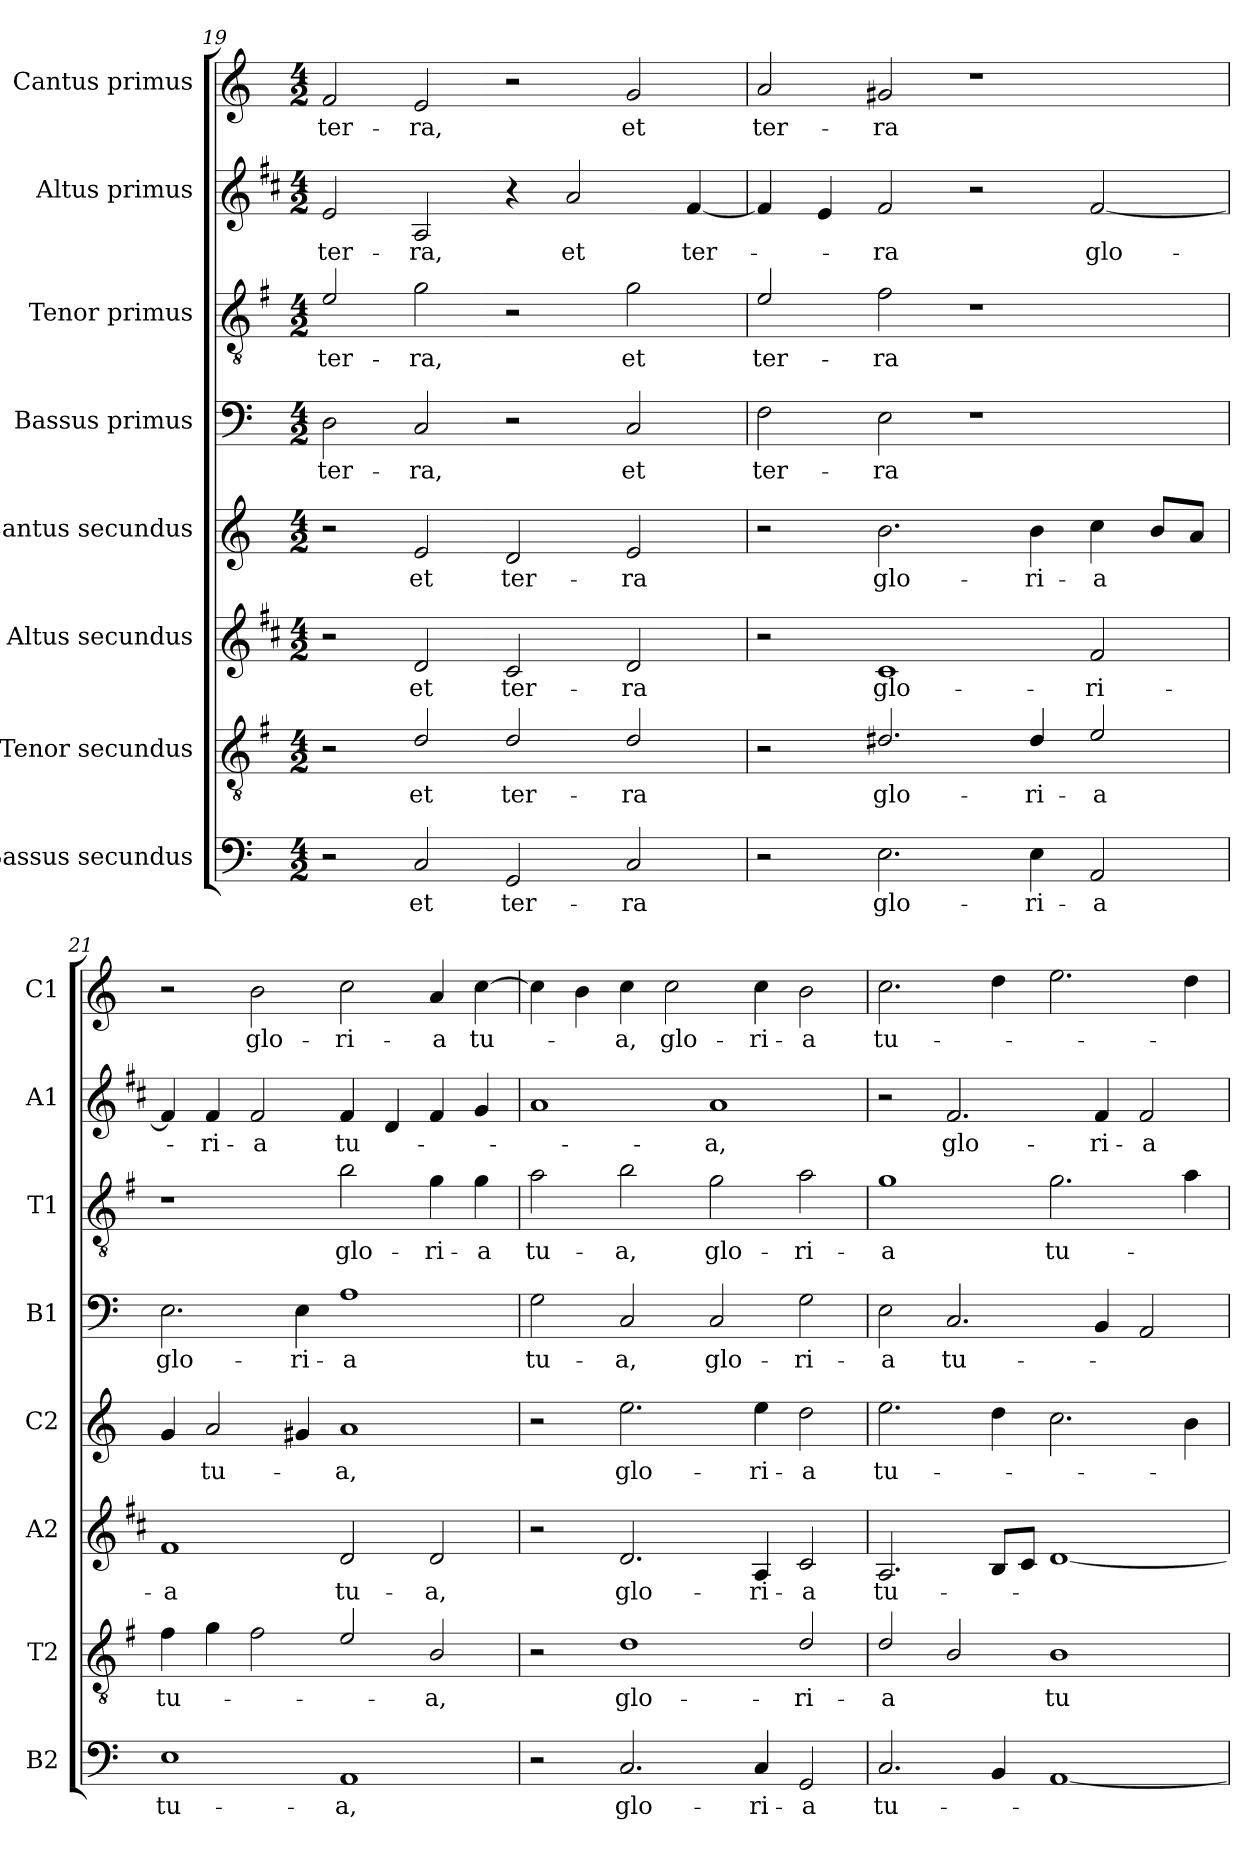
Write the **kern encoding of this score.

**kern	**text	**kern	**text	**kern	**text	**kern	**text	**kern	**text	**kern	**text	**kern	**text	**kern	**text
*part8	*part8	*part7	*part7	*part6	*part6	*part5	*part5	*part4	*part4	*part3	*part3	*part2	*part2	*part1	*part1
*staff8	*staff8	*staff7	*staff7	*staff6	*staff6	*staff5	*staff5	*staff4	*staff4	*staff3	*staff3	*staff2	*staff2	*staff1	*staff1
*I"Bassus secundus	*	*I"Tenor secundus	*	*I"Altus secundus	*	*I"Cantus secundus	*	*I"Bassus primus	*	*I"Tenor primus	*	*I"Altus primus	*	*I"Cantus primus	*
*I'B2	*	*I'T2	*	*I'A2	*	*I'C2	*	*I'B1	*	*I'T1	*	*I'A1	*	*I'C1	*
*clefF4	*	*clefGv2	*	*clefG2	*	*clefG2	*	*clefF4	*	*clefGv2	*	*clefG2	*	*clefG2	*
*	*	*ITrd4c7	*	*ITrd1c2	*	*	*	*	*	*ITrd4c7	*	*ITrd1c2	*	*	*
*k[]	*	*k[]	*	*k[]	*	*k[]	*	*k[]	*	*k[]	*	*k[]	*	*k[]	*
*C:	*	*C:	*	*C:	*	*C:	*	*C:	*	*C:	*	*C:	*	*C:	*
*M4/2	*	*M4/2	*	*M4/2	*	*M4/2	*	*M4/2	*	*M4/2	*	*M4/2	*	*M4/2	*
=19	=19	=19	=19	=19	=19	=19	=19	=19	=19	=19	=19	=19	=19	=19	=19
!	!	!	!	!	!	!	!	!	!LO:LY:b	!	!LO:LY:b	!	!LO:LY:b	!	!LO:LY:b
2r	.	2r	.	2r	.	2r	.	2D\	ter-	2A/	ter-	2d/	ter-	2f/	ter-
!	!LO:LY:b	!	!LO:LY:b	!	!LO:LY:b	!	!LO:LY:b	!	!LO:LY:b	!	!LO:LY:b	!	!LO:LY:b	!	!LO:LY:b
2C/	et	2G/	et	2c/	et	2e/	et	2C/	-ra,	2c\	-ra,	2G/	-ra,	2e/	-ra,
!	!LO:LY:b	!	!LO:LY:b	!	!LO:LY:b	!	!LO:LY:b	!	!	!	!	!	!	!	!
2GG/	ter-	2G/	ter-	2B/	ter-	2d/	ter-	2r	.	2r	.	4r	.	2r	.
!	!	!	!	!	!	!	!	!	!	!	!	!	!LO:LY:b	!	!
.	.	.	.	.	.	.	.	.	.	.	.	2g/	et	.	.
!	!LO:LY:b	!	!LO:LY:b	!	!LO:LY:b	!	!LO:LY:b	!	!LO:LY:b	!	!LO:LY:b	!	!	!	!LO:LY:b
2C/	-ra	2G/	-ra	2c/	-ra	2e/	-ra	2C/	et	2c\	et	.	.	2g/	et
!	!	!	!	!	!	!	!	!	!	!	!	!	!LO:LY:b	!	!
.	.	.	.	.	.	.	.	.	.	.	.	[4e/	ter-	.	.
=20	=20	=20	=20	=20	=20	=20	=20	=20	=20	=20	=20	=20	=20	=20	=20
!	!	!	!	!	!	!	!	!	!LO:LY:b	!	!LO:LY:b	!	!	!	!LO:LY:b
2r	.	2r	.	2r	.	2r	.	2F\	ter-	2A/	ter-	4e/]	.	2a/	ter-
.	.	.	.	.	.	.	.	.	.	.	.	4d/	.	.	.
!	!LO:LY:b	!	!LO:LY:b	!	!LO:LY:b	!	!LO:LY:b	!	!LO:LY:b	!	!LO:LY:b	!	!LO:LY:b	!	!LO:LY:b
2.E\	glo-	2.G#X/	glo-	1B	glo-	2.b\	glo-	2E\	-ra	2B\	-ra	2e/	-ra	2g#X/	-ra
.	.	.	.	.	.	.	.	1r	.	1r	.	2r	.	1r	.
!	!LO:LY:b	!	!LO:LY:b	!	!	!	!LO:LY:b	!	!	!	!	!	!	!	!
4E\	-ri-	4G#/	-ri-	.	.	4b\	-ri-	.	.	.	.	.	.	.	.
!	!LO:LY:b	!	!LO:LY:b	!	!LO:LY:b	!	!LO:LY:b	!	!	!	!	!	!LO:LY:b	!	!
2AA/	-a	2A/	-a	2e/	-ri-	4cc\	-a	.	.	.	.	[2e/	glo-	.	.
.	.	.	.	.	.	8b/L	.	.	.	.	.	.	.	.	.
.	.	.	.	.	.	8a/J	.	.	.	.	.	.	.	.	.
=21	=21	=21	=21	=21	=21	=21	=21	=21	=21	=21	=21	=21	=21	=21	=21
!	!LO:LY:b	!	!LO:LY:b	!	!LO:LY:b	!	!	!	!LO:LY:b	!	!	!	!	!	!
1E	tu-	4B\	tu-	1e	-a	4g/	.	2.E\	glo-	1r	.	4e/]	.	2r	.
!	!	!	!	!	!	!	!LO:LY:b	!	!	!	!	!	!LO:LY:b	!	!
.	.	4c\	.	.	.	2a/	tu-	.	.	.	.	4e/	-ri-	.	.
!	!	!	!	!	!	!	!	!	!	!	!	!	!LO:LY:b	!	!LO:LY:b
.	.	2B\	.	.	.	.	.	.	.	.	.	2e/	-a	2b\	glo-
!	!	!	!	!	!	!	!	!	!LO:LY:b	!	!	!	!	!	!
.	.	.	.	.	.	4g#X/	.	4E\	-ri-	.	.	.	.	.	.
!	!LO:LY:b	!	!	!	!LO:LY:b	!	!LO:LY:b	!	!LO:LY:b	!	!LO:LY:b	!	!LO:LY:b	!	!LO:LY:b
1AA	-a,	2A/	.	2c/	tu-	1a	-a,	1A	-a	2e\	glo-	4e/	tu-	2cc\	-ri-
.	.	.	.	.	.	.	.	.	.	.	.	4c/	.	.	.
!	!	!	!LO:LY:b	!	!LO:LY:b	!	!	!	!	!	!LO:LY:b	!	!	!	!LO:LY:b
.	.	2E/	-a,	2c/	-a,	.	.	.	.	4c\	-ri-	4e/	.	4a/	-a
!	!	!	!	!	!	!	!	!	!	!	!LO:LY:b	!	!	!	!LO:LY:b
.	.	.	.	.	.	.	.	.	.	4c\	-a	4f/	.	[4cc\	tu-
!!LO:PB:g=z
=22	=22	=22	=22	=22	=22	=22	=22	=22	=22	=22	=22	=22	=22	=22	=22
!	!	!	!	!	!	!	!	!	!LO:LY:b	!	!LO:LY:b	!	!	!	!
2r	.	2r	.	2r	.	2r	.	2G\	tu-	2d\	tu-	1g	.	4cc\]	.
.	.	.	.	.	.	.	.	.	.	.	.	.	.	4b\	.
!	!LO:LY:b	!	!LO:LY:b	!	!LO:LY:b	!	!LO:LY:b	!	!LO:LY:b	!	!LO:LY:b	!	!	!	!LO:LY:b
2.C/	glo-	1G	glo-	2.c/	glo-	2.ee\	glo-	2C/	-a,	2e\	-a,	.	.	4cc\	-a,
!	!	!	!	!	!	!	!	!	!	!	!	!	!	!	!LO:LY:b
.	.	.	.	.	.	.	.	.	.	.	.	.	.	2cc\	glo-
!	!	!	!	!	!	!	!	!	!LO:LY:b	!	!LO:LY:b	!	!LO:LY:b	!	!
.	.	.	.	.	.	.	.	2C/	glo-	2c\	glo-	1g	-a,	.	.
!	!LO:LY:b	!	!	!	!LO:LY:b	!	!LO:LY:b	!	!	!	!	!	!	!	!LO:LY:b
4C/	-ri-	.	.	4G/	-ri-	4ee\	-ri-	.	.	.	.	.	.	4cc\	-ri-
!	!LO:LY:b	!	!LO:LY:b	!	!LO:LY:b	!	!LO:LY:b	!	!LO:LY:b	!	!LO:LY:b	!	!	!	!LO:LY:b
2GG/	-a	2G/	-ri-	2B/	-a	2dd\	-a	2G\	-ri-	2d\	-ri-	.	.	2b\	-a
=23	=23	=23	=23	=23	=23	=23	=23	=23	=23	=23	=23	=23	=23	=23	=23
!	!LO:LY:b	!	!LO:LY:b	!	!LO:LY:b	!	!LO:LY:b	!	!LO:LY:b	!	!LO:LY:b	!	!	!	!LO:LY:b
2.C/	tu-	2G/	-a	2.G/	tu-	2.ee\	tu-	2E\	-a	1c	-a	2r	.	2.cc\	tu-
!	!	!	!	!	!	!	!	!	!LO:LY:b	!	!	!	!LO:LY:b	!	!
.	.	2E/	.	.	.	.	.	2.C/	tu-	.	.	2.e/	glo-	.	.
4BB/	.	.	.	8A/L	.	4dd\	.	.	.	.	.	.	.	4dd\	.
.	.	.	.	8B/J	.	.	.	.	.	.	.	.	.	.	.
!	!	!	!LO:LY:b	!	!	!	!	!	!	!	!LO:LY:b	!	!	!	!
[1AA	.	1E	tu-	[1c	.	2.cc\	.	.	.	2.c\	tu-	.	.	2.ee\	.
!	!	!	!	!	!	!	!	!	!	!	!	!	!LO:LY:b	!	!
.	.	.	.	.	.	.	.	4BB/	.	.	.	4e/	-ri-	.	.
!	!	!	!	!	!	!	!	!	!	!	!	!	!LO:LY:b	!	!
.	.	.	.	.	.	.	.	2AA/	.	.	.	2e/	-a	.	.
.	.	.	.	.	.	4b\	.	.	.	4d\	.	.	.	4dd\	.
=	=	=	=	=	=	=	=	=	=	=	=	=	=	=	=
*-	*-	*-	*-	*-	*-	*-	*-	*-	*-	*-	*-	*-	*-	*-	*-
